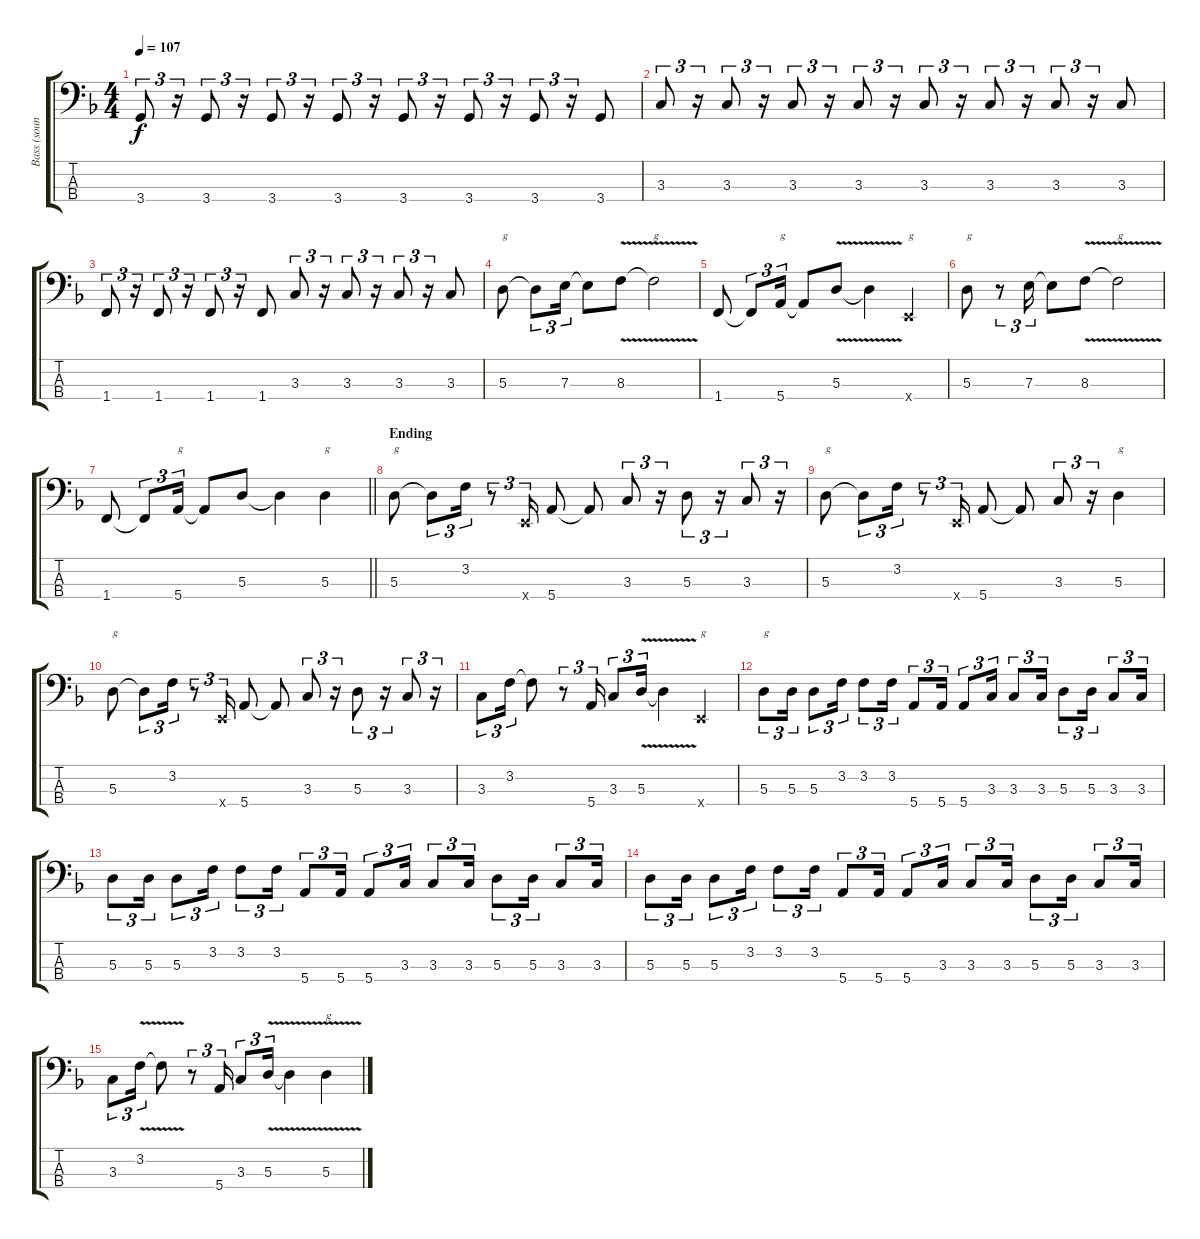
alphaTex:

\track ("Bass (sounding)" "Bass (soun") {instrument electricbassfinger}
\staff {score tabs}
\tuning (G2 D2 A1 E1) {hide}
\ts (4 4)
\tempo 107
\clef f4
\ks dminor
3.4.8{tu (3 2) dy f} r.16{tu (3 2)} 3.4.8{tu (3 2)} r.16{tu (3 2)} 3.4.8{tu (3 2)} r.16{tu (3 2)} 3.4.8{tu (3 2)} r.16{tu (3 2)} 3.4.8{tu (3 2)} r.16{tu (3 2)} 3.4.8{tu (3 2)} r.16{tu (3 2)} 3.4.8{tu (3 2)} r.16{tu (3 2)} 3.4.8 |
3.3.8{tu (3 2)} r.16{tu (3 2)} 3.3.8{tu (3 2)} r.16{tu (3 2)} 3.3.8{tu (3 2)} r.16{tu (3 2)} 3.3.8{tu (3 2)} r.16{tu (3 2)} 3.3.8{tu (3 2)} r.16{tu (3 2)} 3.3.8{tu (3 2)} r.16{tu (3 2)} 3.3.8{tu (3 2)} r.16{tu (3 2)} 3.3.8 |
1.4.8{tu (3 2)} r.16{tu (3 2)} 1.4.8{tu (3 2)} r.16{tu (3 2)} 1.4.8{tu (3 2)} r.16{tu (3 2)} 1.4.8 3.3.8{tu (3 2)} r.16{tu (3 2)} 3.3.8{tu (3 2)} r.16{tu (3 2)} 3.3.8{tu (3 2)} r.16{tu (3 2)} 3.3.8 |
5.3.8{txt "g"} 5.3{t}.8{tu (3 2)} 7.3.16{tu (3 2)} 7.3{t}.8 8.3{v}.8 8.3{t}.2{txt "g"} |
1.4.8 1.4{t}.8{tu (3 2)} 5.4.16{tu (3 2) txt "g"} 5.4{t}.8 5.3{v}.8 5.3{t}.4 0.4{x}.4{txt "g"} |
5.3.8{txt "g"} r.8{tu (3 2)} 7.3.16{tu (3 2)} 7.3{t}.8 8.3{v}.8 8.3{t}.2{txt "g"} |
\barLineRight lightlight
1.4.8 1.4{t}.8{tu (3 2)} 5.4.16{tu (3 2) txt "g"} 5.4{t}.8 5.3.8 5.3{t}.4 5.3.4{txt "g"} |
\section ("" "Ending")
5.3.8{txt "g"} 5.3{t}.8{tu (3 2)} 3.2.16{tu (3 2)} r.8{tu (3 2)} 0.4{x}.16{tu (3 2)} 5.4.8 5.4{t}.8 3.3.8{tu (3 2)} r.16{tu (3 2)} 5.3.8{tu (3 2)} r.16{tu (3 2)} 3.3.8{tu (3 2)} r.16{tu (3 2)} |
5.3.8{txt "g"} 5.3{t}.8{tu (3 2)} 3.2.16{tu (3 2)} r.8{tu (3 2)} 0.4{x}.16{tu (3 2)} 5.4.8 5.4{t}.8 3.3.8{tu (3 2)} r.16{tu (3 2)} 5.3.4{txt "g"} |
5.3.8{txt "g"} 5.3{t}.8{tu (3 2)} 3.2.16{tu (3 2)} r.8{tu (3 2)} 0.4{x}.16{tu (3 2)} 5.4.8 5.4{t}.8 3.3.8{tu (3 2)} r.16{tu (3 2)} 5.3.8{tu (3 2)} r.16{tu (3 2)} 3.3.8{tu (3 2)} r.16{tu (3 2)} |
3.3.8{tu (3 2)} 3.2.16{tu (3 2)} 3.2{t}.8 r.8{tu (3 2)} 5.4.16{tu (3 2)} 3.3.8{tu (3 2)} 5.3{v}.16{tu (3 2)} 5.3{t}.4 0.4{x}.4{txt "g"} |
5.3.8{tu (3 2) txt "g"} 5.3.16{tu (3 2)} 5.3.8{tu (3 2)} 3.2.16{tu (3 2)} 3.2.8{tu (3 2)} 3.2.16{tu (3 2)} 5.4.8{tu (3 2)} 5.4.16{tu (3 2)} 5.4.8{tu (3 2)} 3.3.16{tu (3 2)} 3.3.8{tu (3 2)} 3.3.16{tu (3 2)} 5.3.8{tu (3 2)} 5.3.16{tu (3 2)} 3.3.8{tu (3 2)} 3.3.16{tu (3 2)} |
5.3.8{tu (3 2)} 5.3.16{tu (3 2)} 5.3.8{tu (3 2)} 3.2.16{tu (3 2)} 3.2.8{tu (3 2)} 3.2.16{tu (3 2)} 5.4.8{tu (3 2)} 5.4.16{tu (3 2)} 5.4.8{tu (3 2)} 3.3.16{tu (3 2)} 3.3.8{tu (3 2)} 3.3.16{tu (3 2)} 5.3.8{tu (3 2)} 5.3.16{tu (3 2)} 3.3.8{tu (3 2)} 3.3.16{tu (3 2)} |
5.3.8{tu (3 2)} 5.3.16{tu (3 2)} 5.3.8{tu (3 2)} 3.2.16{tu (3 2)} 3.2.8{tu (3 2)} 3.2.16{tu (3 2)} 5.4.8{tu (3 2)} 5.4.16{tu (3 2)} 5.4.8{tu (3 2)} 3.3.16{tu (3 2)} 3.3.8{tu (3 2)} 3.3.16{tu (3 2)} 5.3.8{tu (3 2)} 5.3.16{tu (3 2)} 3.3.8{tu (3 2)} 3.3.16{tu (3 2)} |
3.3.8{tu (3 2)} 3.2{v}.16{tu (3 2)} 3.2{t}.8 r.8{tu (3 2)} 5.4.16{tu (3 2)} 3.3.8{tu (3 2)} 5.3{v}.16{tu (3 2)} 5.3{t}.4 5.3{v}.4{txt "g"}
